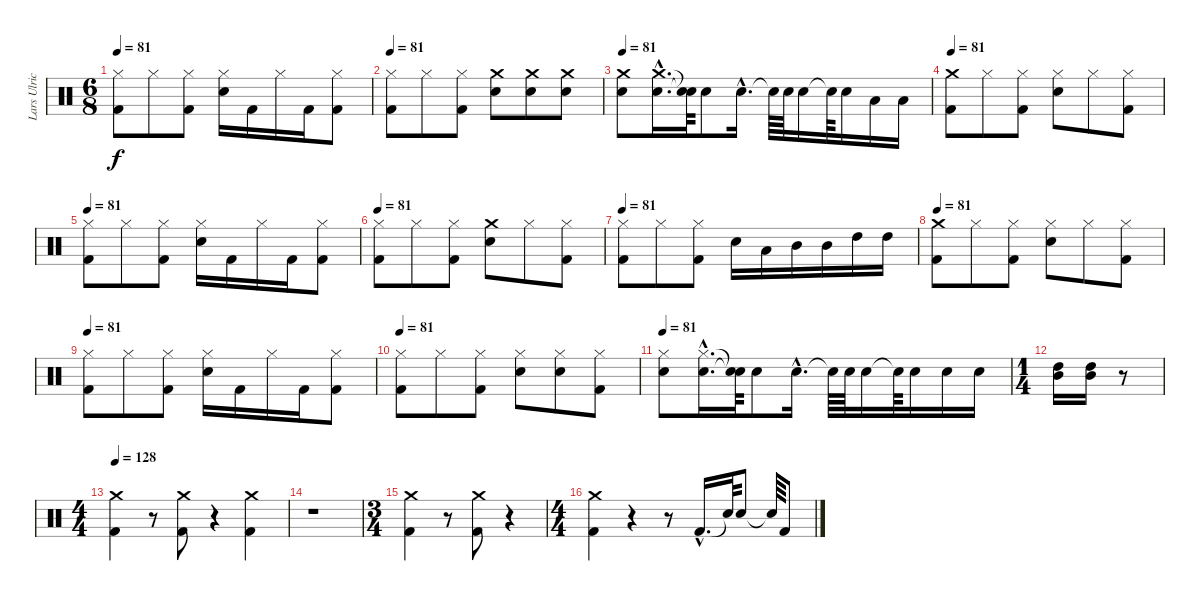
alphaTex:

\track ("Lars Ulrich" "Lars Ulric") {instrument percussion}
\staff {score}
\articulation defaults
\ts (6 8)
\tempo 81
\clef neutral
\ks c
("Hi-Hat (closed)" "Kick (hit) 2").8{dy f} "Hi-Hat (closed)".8 ("Kick (hit) 2" "Hi-Hat (closed)").8 ("Snare (hit) 2" "Hi-Hat (closed)").16 "Kick (hit) 2".16 "Hi-Hat (closed)".16 "Kick (hit) 2".16 ("Kick (hit) 2" "Hi-Hat (closed)").8 |
\tempo 81
("Hi-Hat (closed)" "Kick (hit) 2").8 "Hi-Hat (closed)".8 ("Kick (hit) 2" "Hi-Hat (closed)").8 ("Crash medium (hit)" "Snare (hit) 2").8 ("Crash medium (hit)" "Snare (hit) 2").8 ("Crash medium (hit)" "Snare (hit) 2").8 |
\tempo 81
("Snare (hit) 2" "Crash medium (hit)").8 ("Snare (hit) 2"{hac} "Crash medium (hit)"{hac}).16{d} ("Snare (hit)"{t} "Snare (hit)"{t}).64 "Snare (hit) 2".8 "Snare (hit) 2"{hac}.16{d} "Snare (hit)"{t}.64 "Snare (hit) 2".64 "Snare (hit) 2".16 "Snare (hit)"{t}.64 "Snare (hit) 2".16 "Low Tom (hit)".16 "Low Tom (hit)".16 |
\tempo 81
("Kick (hit) 2" "Crash medium (hit)").8 "Hi-Hat (closed)".8 ("Kick (hit) 2" "Hi-Hat (closed)").8 ("Snare (hit) 2" "Hi-Hat (closed)").8 "Hi-Hat (closed)".8 ("Kick (hit) 2" "Hi-Hat (closed)").8 |
\tempo 81
("Hi-Hat (closed)" "Kick (hit) 2").8 "Hi-Hat (closed)".8 ("Kick (hit) 2" "Hi-Hat (closed)").8 ("Snare (hit) 2" "Hi-Hat (closed)").16 "Kick (hit) 2".16 "Hi-Hat (closed)".16 "Kick (hit) 2".16 ("Kick (hit) 2" "Hi-Hat (closed)").8 |
\tempo 81
("Hi-Hat (closed)" "Kick (hit) 2").8 "Hi-Hat (closed)".8 ("Hi-Hat (closed)" "Kick (hit) 2").8 ("Crash medium (hit)" "Snare (hit) 2").8 "Hi-Hat (closed)".8 ("Hi-Hat (closed)" "Kick (hit) 2").8 |
\tempo 81
("Hi-Hat (closed)" "Kick (hit) 2").8 "Hi-Hat (closed)".8 ("Kick (hit) 2" "Hi-Hat (closed)").8 "Snare (hit) 2".16 "Low Tom (hit)".16 "Mid Tom (hit)".16 "Mid Tom (hit)".16 "High Tom (hit)".16 "High Tom (hit)".16 |
\tempo 81
("Kick (hit) 2" "Crash medium (hit)").8 "Hi-Hat (closed)".8 ("Kick (hit) 2" "Hi-Hat (closed)").8 ("Snare (hit) 2" "Hi-Hat (closed)").8 "Hi-Hat (closed)".8 ("Kick (hit) 2" "Hi-Hat (closed)").8 |
\tempo 81
("Hi-Hat (closed)" "Kick (hit) 2").8 "Hi-Hat (closed)".8 ("Kick (hit) 2" "Hi-Hat (closed)").8 ("Snare (hit) 2" "Hi-Hat (closed)").16 "Kick (hit) 2".16 "Hi-Hat (closed)".16 "Kick (hit) 2".16 ("Kick (hit) 2" "Hi-Hat (closed)").8 |
\tempo 81
("Kick (hit) 2" "Hi-Hat (closed)").8 "Hi-Hat (closed)".8 ("Kick (hit) 2" "Hi-Hat (closed)").8 ("Snare (hit) 2" "Hi-Hat (closed)").8 ("Hi-Hat (closed)" "Snare (hit) 2").8 ("Kick (hit) 2" "Hi-Hat (closed)").8 |
\tempo 81
("Hi-Hat (closed)" "Snare (hit) 2").8 ("Hi-Hat (closed)"{hac} "Snare (hit) 2"{hac}).16{d} ("Snare (hit)"{t} "Snare (hit)"{t}).64 "Snare (hit) 2".8 "Snare (hit) 2"{hac}.16{d} "Snare (hit)"{t}.64 "Snare (hit) 2".64 "Snare (hit) 2".16 "Snare (hit)"{t}.64 "Snare (hit) 2".16 "Snare (hit) 2".16 "Snare (hit) 2".16 |
\ts (1 4)
("High Tom (hit)" "Mid Tom (hit)").16 ("High Tom (hit)" "Mid Tom (hit)").16 r.8 |
\ts (4 4)
\tempo 128
("Kick (hit) 2" "Crash medium (hit)").4 r.8 ("Kick (hit) 2" "Crash medium (hit)").8 r.4 ("Kick (hit) 2" "Crash medium (hit)").4 |
r.1 |
\ts (3 4)
("Kick (hit) 2" "Crash medium (hit)").4 r.8 ("Kick (hit) 2" "Crash medium (hit)").8 r.4 |
\ts (4 4)
("Kick (hit) 2" "Crash medium (hit)").4 r.4 r.8 "Kick (hit) 2"{hac}.16{d} "Snare (hit)"{t}.64 "Snare (hit) 2".8 "Snare (hit)"{t}.64 "Kick (hit) 2".8
